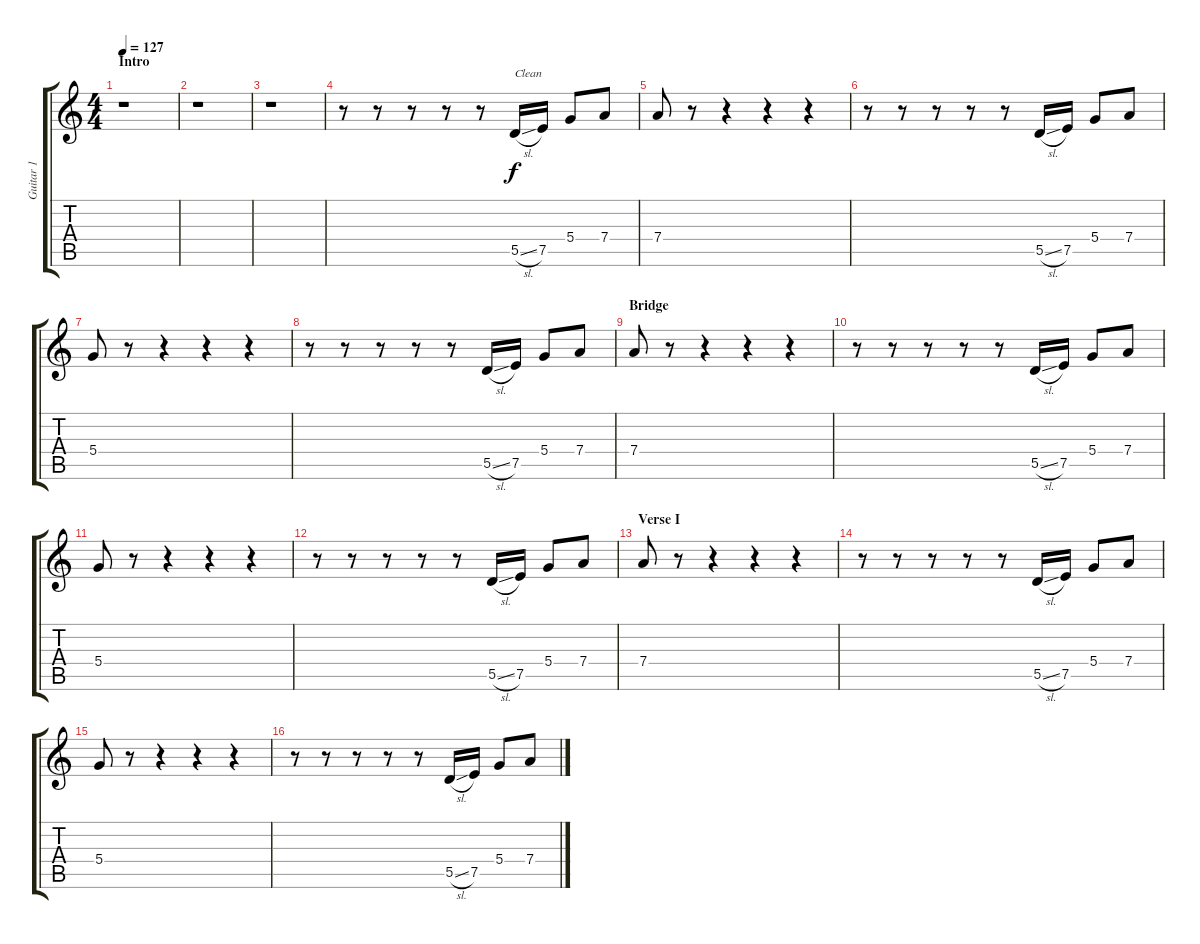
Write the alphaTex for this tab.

\track ("Guitar 1" "Guitar 1") {instrument electricguitarjazz}
\staff {score tabs}
\tuning (E4 B3 G3 D3 A2 E2) {hide}
\ts (4 4)
\section ("" "Intro")
\tempo 127
\clef g2
\ks c
r.1{dy f instrument electricguitarjazz} |
r.1 |
r.1 |
r.8 r.8 r.8 r.8 r.8 5.5{sl}.16{txt "Clean"} 7.5.16 5.4.8 7.4.8 |
7.4.8 r.8 r.4 r.4 r.4 |
r.8 r.8 r.8 r.8 r.8 5.5{sl}.16 7.5.16 5.4.8 7.4.8 |
5.4.8 r.8 r.4 r.4 r.4 |
r.8 r.8 r.8 r.8 r.8 5.5{sl}.16 7.5.16 5.4.8 7.4.8 |
\section ("" "Bridge")
7.4.8 r.8 r.4 r.4 r.4 |
r.8 r.8 r.8 r.8 r.8 5.5{sl}.16 7.5.16 5.4.8 7.4.8 |
5.4.8 r.8 r.4 r.4 r.4 |
r.8 r.8 r.8 r.8 r.8 5.5{sl}.16 7.5.16 5.4.8 7.4.8 |
\section ("" "Verse I")
7.4.8 r.8 r.4 r.4 r.4 |
r.8 r.8 r.8 r.8 r.8 5.5{sl}.16 7.5.16 5.4.8 7.4.8 |
5.4.8 r.8 r.4 r.4 r.4 |
r.8 r.8 r.8 r.8 r.8 5.5{sl}.16 7.5.16 5.4.8 7.4.8
